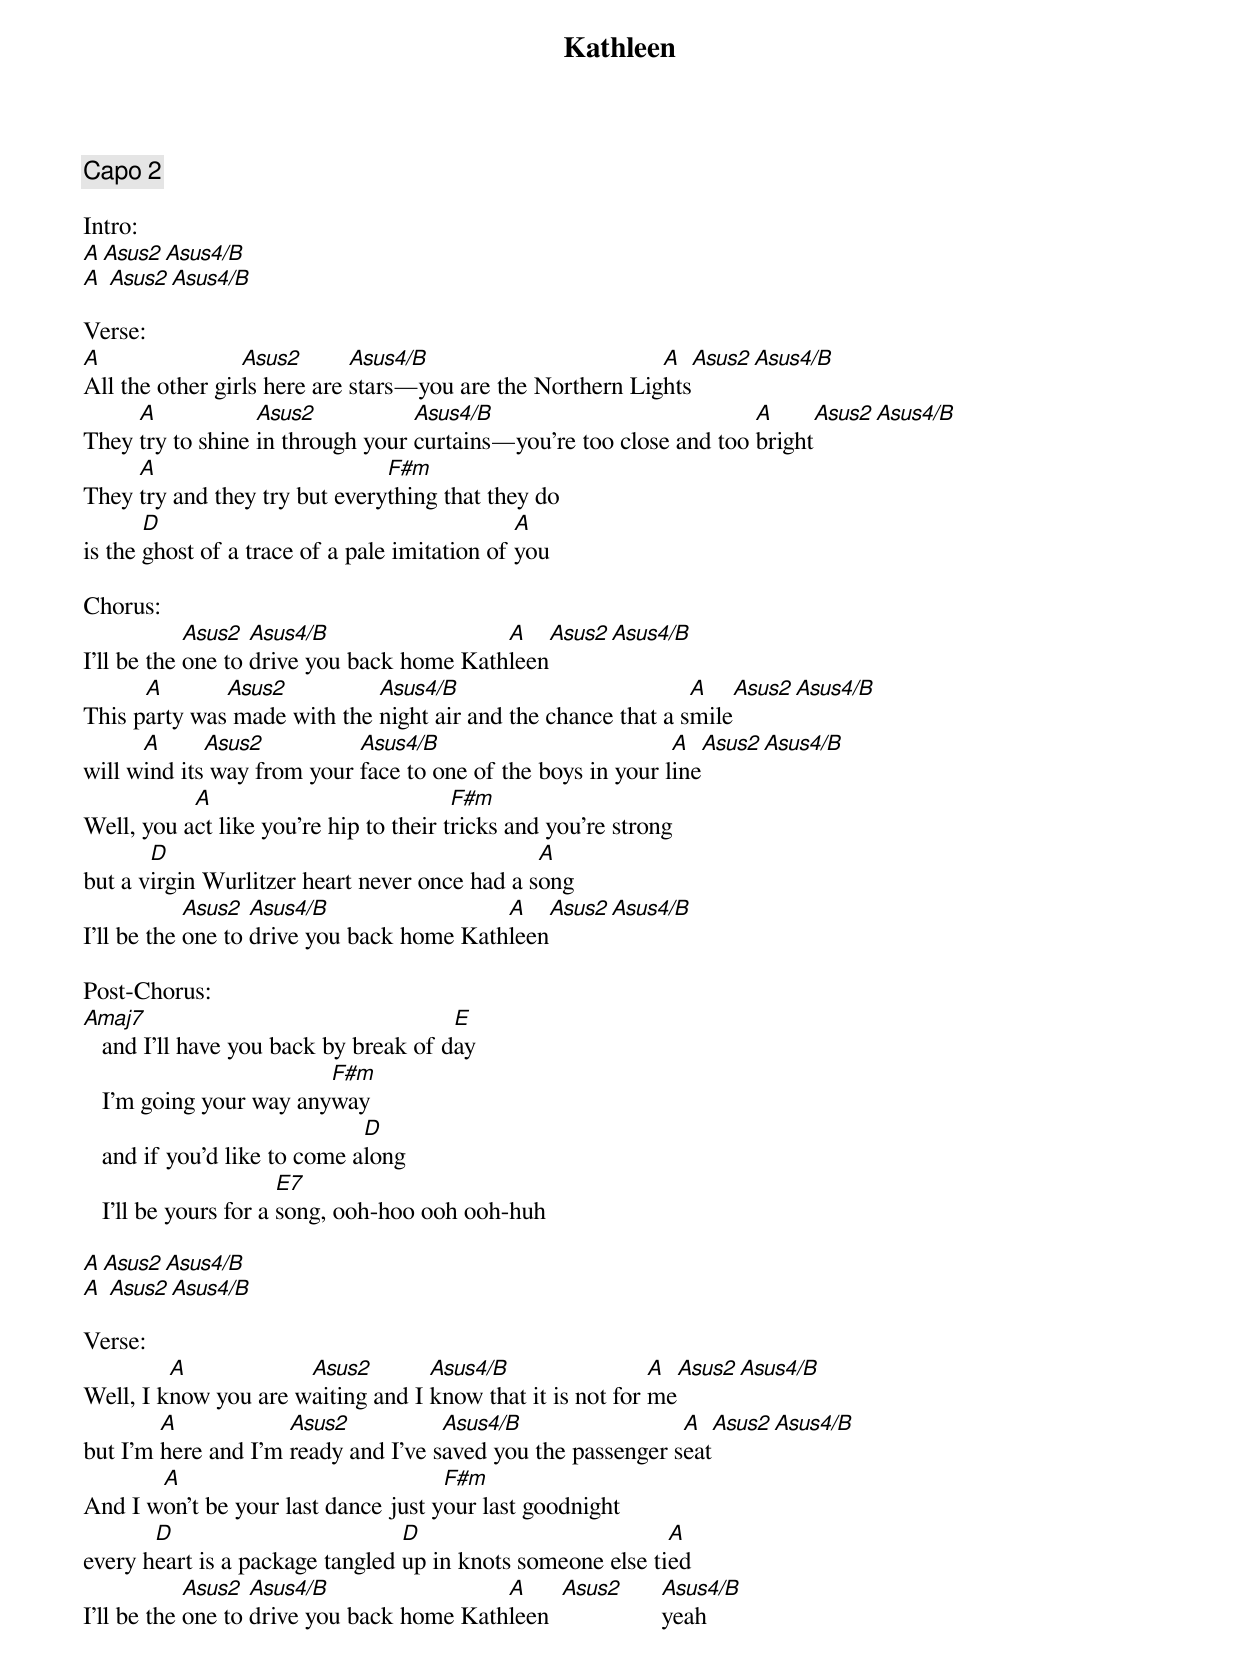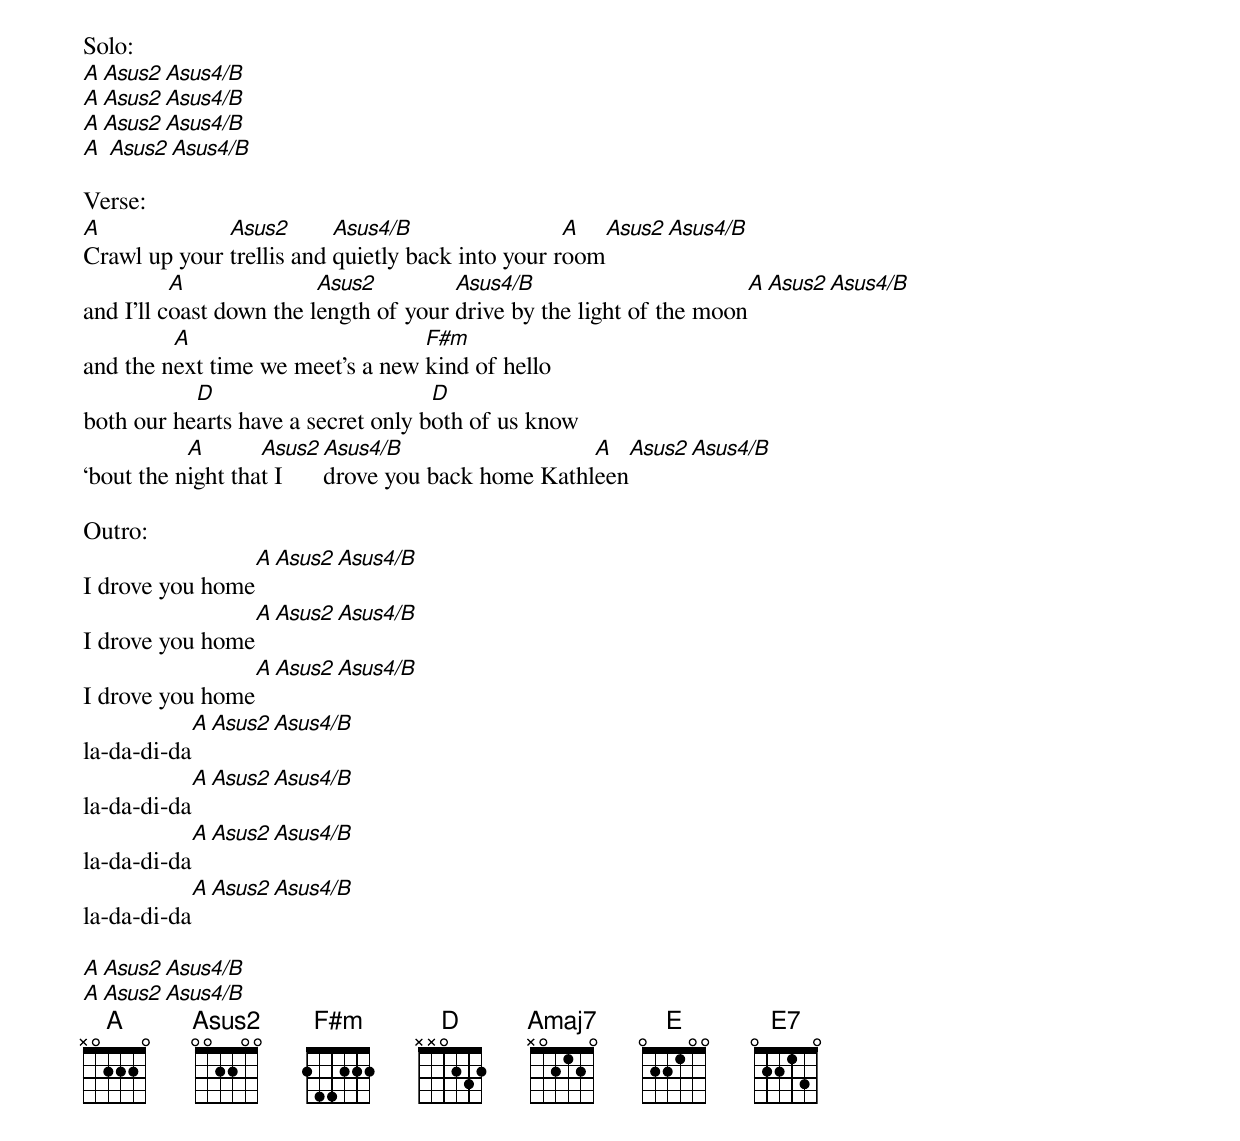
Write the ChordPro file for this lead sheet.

{title:Kathleen}
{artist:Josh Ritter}
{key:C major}
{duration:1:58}
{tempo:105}
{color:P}

{comment: Capo 2}

Intro:
[A][Asus2][Asus4/B]
[A] [Asus2][Asus4/B]

Verse:
[A]All the other gir[Asus2]ls here are [Asus4/B]stars—you are the Northern Lig[A]hts[Asus2][Asus4/B]
They [A]try to shine [Asus2]in through your [Asus4/B]curtains—you’re too close and too [A]bright[Asus2][Asus4/B]
They [A]try and they try but every[F#m]thing that they do
is the [D]ghost of a trace of a pale imitation of [A]you

Chorus:
I’ll be the [Asus2]one to [Asus4/B]drive you back home Kath[A]leen[Asus2][Asus4/B]
This p[A]arty was[Asus2] made with the [Asus4/B]night air and the chance that a s[A]mile[Asus2][Asus4/B]
will w[A]ind its[Asus2] way from your [Asus4/B]face to one of the boys in your l[A]ine[Asus2][Asus4/B]
Well, you a[A]ct like you’re hip to their t[F#m]ricks and you’re strong
but a v[D]irgin Wurlitzer heart never once had a s[A]ong
I’ll be the [Asus2]one to [Asus4/B]drive you back home Kath[A]leen[Asus2][Asus4/B]

Post-Chorus:
[Amaj7]   and I’ll have you back by break of d[E]ay
   I’m going your way any[F#m]way
   and if you’d like to come a[D]long
   I’ll be yours for a [E7]song, ooh-hoo ooh ooh-huh

[A][Asus2][Asus4/B]
[A] [Asus2][Asus4/B]

Verse:
Well, I k[A]now you are w[Asus2]aiting and I [Asus4/B]know that it is not for [A]me[Asus2][Asus4/B]
but I’m [A]here and I’m [Asus2]ready and I’ve s[Asus4/B]aved you the passenger s[A]eat[Asus2][Asus4/B]
And I w[A]on’t be your last dance just y[F#m]our last goodnight
every h[D]eart is a package tangled [D]up in knots someone else ti[A]ed
I’ll be the [Asus2]one to [Asus4/B]drive you back home Kath[A]leen  [Asus2]      [Asus4/B]yeah

Solo:
[A][Asus2][Asus4/B]
[A][Asus2][Asus4/B]
[A][Asus2][Asus4/B]
[A] [Asus2][Asus4/B]

Verse:
[A]Crawl up your [Asus2]trellis and [Asus4/B]quietly back into your r[A]oom[Asus2][Asus4/B]
and I’ll c[A]oast down the l[Asus2]ength of your [Asus4/B]drive by the light of the moon[A][Asus2][Asus4/B]
and the n[A]ext time we meet's a new [F#m]kind of hello
both our he[D]arts have a secret only b[D]oth of us know
‘bout the n[A]ight tha[Asus2]t I   [Asus4/B]drove you back home Kathl[A]een[Asus2][Asus4/B]

Outro:
I drove you home[A][Asus2][Asus4/B]
I drove you home[A][Asus2][Asus4/B]
I drove you home[A][Asus2][Asus4/B]
la-da-di-da[A][Asus2][Asus4/B]
la-da-di-da[A][Asus2][Asus4/B]
la-da-di-da[A][Asus2][Asus4/B]
la-da-di-da[A][Asus2][Asus4/B]

[A][Asus2][Asus4/B]
[A][Asus2][Asus4/B]
